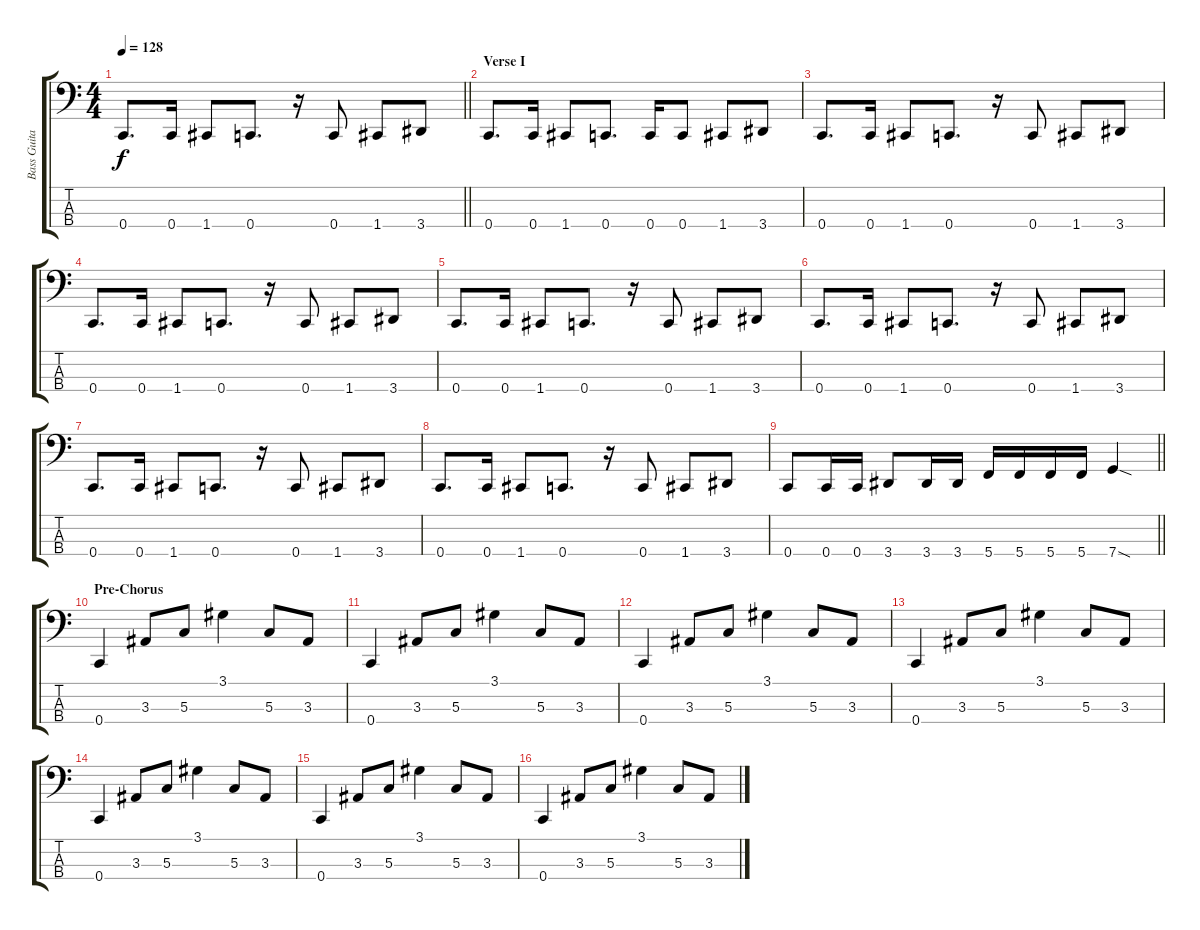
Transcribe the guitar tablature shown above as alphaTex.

\track ("Bass Guitar" "Bass Guita") {instrument electricbassfinger}
\staff {score tabs}
\tuning (F2 C2 G1 C1) {hide}
\ts (4 4)
\tempo 128
\clef f4
\barLineRight lightlight
\ks c
0.4.8{d dy f} 0.4.16 1.4.8 0.4.8{d} r.16 0.4.8 1.4.8 3.4.8 |
\section ("" "Verse I")
0.4.8{d} 0.4.16 1.4.8 0.4.8{d} 0.4.16 0.4.8 1.4.8 3.4.8 |
0.4.8{d} 0.4.16 1.4.8 0.4.8{d} r.16 0.4.8 1.4.8 3.4.8 |
0.4.8{d} 0.4.16 1.4.8 0.4.8{d} r.16 0.4.8 1.4.8 3.4.8 |
0.4.8{d} 0.4.16 1.4.8 0.4.8{d} r.16 0.4.8 1.4.8 3.4.8 |
0.4.8{d} 0.4.16 1.4.8 0.4.8{d} r.16 0.4.8 1.4.8 3.4.8 |
0.4.8{d} 0.4.16 1.4.8 0.4.8{d} r.16 0.4.8 1.4.8 3.4.8 |
0.4.8{d} 0.4.16 1.4.8 0.4.8{d} r.16 0.4.8 1.4.8 3.4.8 |
\barLineRight lightlight
0.4.8 0.4.16 0.4.16 3.4.8 3.4.16 3.4.16 5.4.16 5.4.16 5.4.16 5.4.16 7.4{sod}.4 |
\section ("" "Pre-Chorus")
0.4.4 3.3.8 5.3.8 3.1.4 5.3.8 3.3.8 |
0.4.4 3.3.8 5.3.8 3.1.4 5.3.8 3.3.8 |
0.4.4 3.3.8 5.3.8 3.1.4 5.3.8 3.3.8 |
0.4.4 3.3.8 5.3.8 3.1.4 5.3.8 3.3.8 |
0.4.4 3.3.8 5.3.8 3.1.4 5.3.8 3.3.8 |
0.4.4 3.3.8 5.3.8 3.1.4 5.3.8 3.3.8 |
0.4.4 3.3.8 5.3.8 3.1.4 5.3.8 3.3.8
